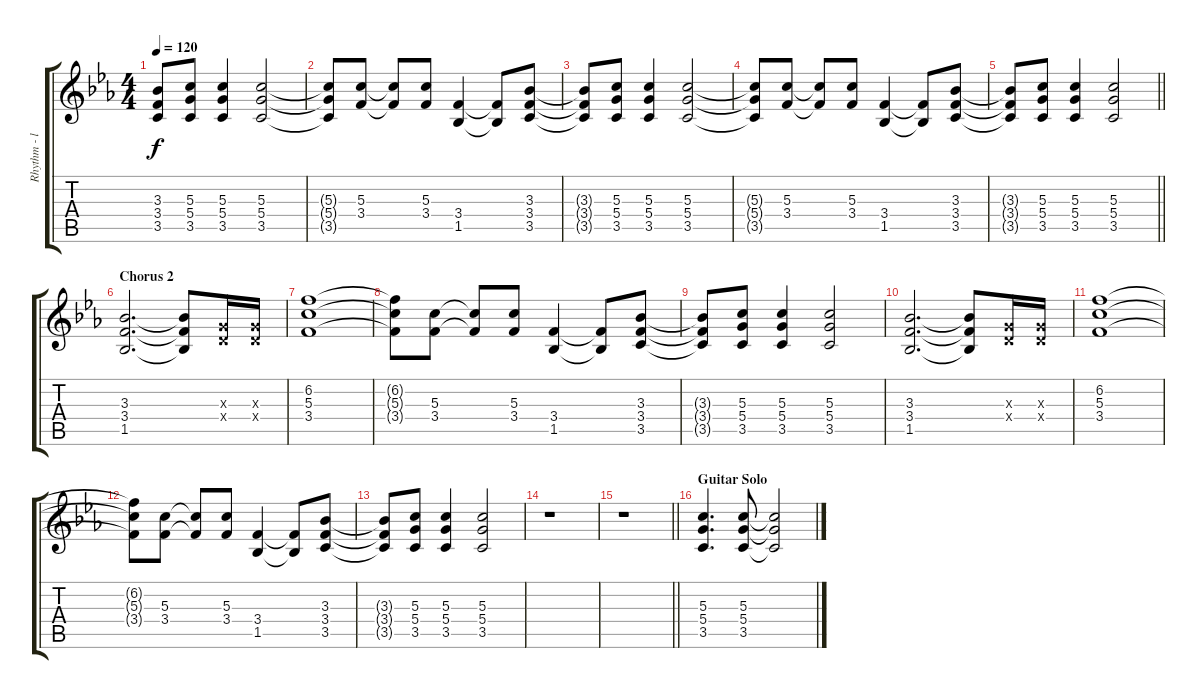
\track ("Rhythm - left" "Rhythm - l") {instrument overdrivenguitar}
\staff {score tabs}
\tuning (E4 B3 G3 D3 A2 E2) {hide}
\ts (4 4)
\tempo 120
\clef g2
\ks cminor
(3.3{t} 3.4{t} 3.5{t}).8{dy f} (5.3 5.4 3.5).8 (5.3 5.4 3.5).4 (5.3 5.4 3.5).2 |
(5.3{t} 5.4{t} 3.5{t}).8 (5.3 3.4).8 (5.3{t} 3.4{t}).8 (5.3 3.4).8 (3.4 1.5).4 (3.4{t} 1.5{t}).8 (3.3 3.4 3.5).8 |
(3.3{t} 3.4{t} 3.5{t}).8 (5.3 5.4 3.5).8 (5.3 5.4 3.5).4 (5.3 5.4 3.5).2 |
(5.3{t} 5.4{t} 3.5{t}).8 (5.3 3.4).8 (5.3{t} 3.4{t}).8 (5.3 3.4).8 (3.4 1.5).4 (3.4{t} 1.5{t}).8 (3.3 3.4 3.5).8 |
\barLineRight lightlight
(3.3{t} 3.4{t} 3.5{t}).8 (5.3 5.4 3.5).8 (5.3 5.4 3.5).4 (5.3 5.4 3.5).2 |
\section ("" "Chorus 2")
(3.3 3.4 1.5).2{d} (3.3{t} 3.4{t} 1.5{t}).8 (0.3{x} 0.4{x}).16 (0.3{x} 0.4{x}).16 |
(6.2 5.3 3.4).1 |
(6.2{t} 5.3{t} 3.4{t}).8 (5.3 3.4).8 (5.3{t} 3.4{t}).8 (5.3 3.4).8 (3.4 1.5).4 (3.4{t} 1.5{t}).8 (3.3 3.4 3.5).8 |
(3.3{t} 3.4{t} 3.5{t}).8 (5.3 5.4 3.5).8 (5.3 5.4 3.5).4 (5.3 5.4 3.5).2 |
(3.3 3.4 1.5).2{d} (3.3{t} 3.4{t} 1.5{t}).8 (0.3{x} 0.4{x}).16 (0.3{x} 0.4{x}).16 |
(6.2 5.3 3.4).1 |
(6.2{t} 5.3{t} 3.4{t}).8 (5.3 3.4).8 (5.3{t} 3.4{t}).8 (5.3 3.4).8 (3.4 1.5).4 (3.4{t} 1.5{t}).8 (3.3 3.4 3.5).8 |
(3.3{t} 3.4{t} 3.5{t}).8 (5.3 5.4 3.5).8 (5.3 5.4 3.5).4 (5.3 5.4 3.5).2 |
r.1 |
\barLineRight lightlight
r.1 |
\section ("" "Guitar Solo")
(5.3 5.4 3.5).4{d} (5.3 5.4 3.5).8 (5.3{t} 5.4{t} 3.5{t}).2
